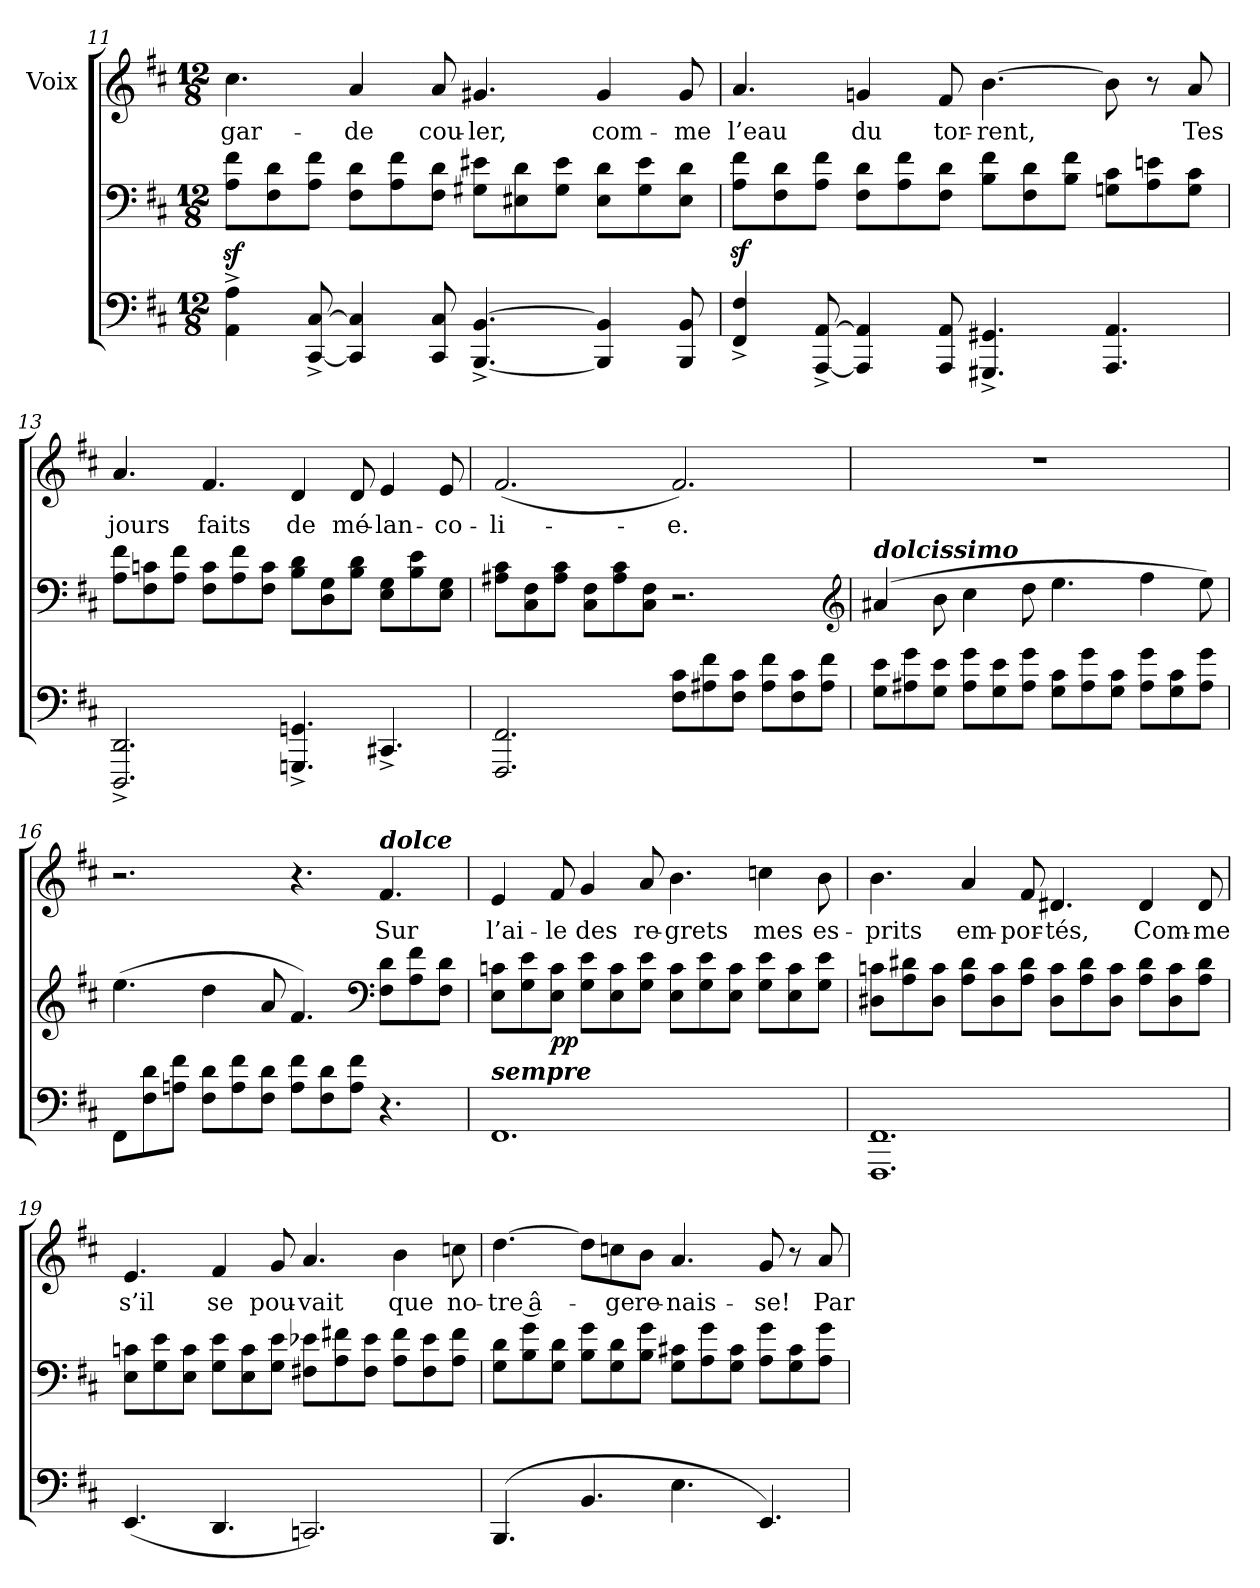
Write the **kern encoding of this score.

**kern	**kern	**dynam	**kern	**text
*part2	*part2	*part2	*part1	*part1
*staff3	*staff2	*staff2/3	*staff1	*staff1
*	*	*	*I"Voix	*
!!LO:LB:g=z
*clefF4	*clefF4	*	*clefG2	*
*k[f#c#]	*k[f#c#]	*	*k[f#c#]	*
*b:	*b:	*	*b:	*
*M12/8	*M12/8	*	*M12/8	*
=11	=11	=11	=11	=11
4AA^\ 4A^\	8Az<\ 8f#z<\L	.	4.cc#\	-gar-
.	8F#\ 8d\	.	.	.
[8CC#^/ [8C#^/	8A\ 8f#\J	.	.	.
4CC#]/ 4C#]/	8F#\ 8d\L	.	4a/	-de
.	8A\ 8f#\	.	.	.
8CC#/ 8C#/	8F#\ 8d\J	.	8a/	cou-
[4.BBB^/ [4.BB^/	8G#X\ 8e#X\L	.	4.g#X/	-ler,
.	8E#X\ 8d\	.	.	.
.	8G#\ 8e#\J	.	.	.
4BBB]/ 4BB]/	8E#\ 8d\L	.	4g#/	com-
.	8G#\ 8e#\	.	.	.
8BBB/ 8BB/	8E#\ 8d\J	.	8g#/	-me
=12	=12	=12	=12	=12
4FF#^/ 4F#^/	8Az<\ 8f#z<\L	.	4.a/	l’eau
.	8F#\ 8d\	.	.	.
[8AAA^/ [8AA^/	8A\ 8f#\J	.	.	.
4AAA]/ 4AA]/	8F#\ 8d\L	.	4gn/	du
.	8A\ 8f#\	.	.	.
8AAA/ 8AA/	8F#\ 8d\J	.	8f#/	tor-
4.GGG#X^/ 4.GG#X^/	8B\ 8f#\L	.	[4.b\	rent,
.	8F#\ 8d\	.	.	.
.	8B\ 8f#\J	.	.	.
4.AAA/ 4.AA/	8Gn\ 8c#\L	.	8b\]	.
.	8A\ 8en\	.	8r	.
.	8G\ 8c#\J	.	8a/	Tes
!!LO:PB:g=z
=13	=13	=13	=13	=13
2.DDD^/ 2.DD^/	8A\ 8f#\L	.	4.a/	jours
!	!	!LO:DY:b	!	!
.	8F#\ 8cn\	dimin.	.	.
.	8A\ 8f#\J	.	.	.
.	8F#\ 8c\L	.	4.f#/	faits
.	8A\ 8f#\	.	.	.
.	8F#\ 8c\J	.	.	.
4.GGGn^/ 4.GGn^/	8B\ 8d\L	.	4d/	de
.	8D\ 8G\	.	.	.
.	8B\ 8d\J	.	8d/	mé-
4.CC#X^/	8E\ 8G\L	.	4e/	-lan-
.	8B\ 8e\	.	.	.
.	8E\ 8G\J	.	8e/	-co-
=14	=14	=14	=14	=14
2.FFF#/ 2.FF#/	8A#X\ 8c#\L	.	(<2.f#/	-li-
.	8C#\ 8F#\	.	.	.
.	8A#\ 8c#\J	.	.	.
.	8C#\ 8F#\L	.	.	.
.	8A#\ 8c#\	.	.	.
.	8C#\ 8F#\J	.	.	.
8F#\ 8c#\L	2.r	.	2.f#/)	-e.
8A#X\ 8f#\	.	.	.	.
8F#\ 8c#\J	.	.	.	.
8A#\ 8f#\L	.	.	.	.
8F#\ 8c#\	.	.	.	.
8A#\ 8f#\J	.	.	.	.
*	*clefG2	*	*	*
=15	=15	=15	=15	=15
!	!LO:TX:a:Bi:t=dolcissimo	!	!	!
8G\ 8e\L	(>4a#X/	.	1.r	.
8A#X\ 8g\	.	.	.	.
8G\ 8e\J	8b\	.	.	.
8A#\ 8g\L	4cc#\	.	.	.
8G\ 8e\	.	.	.	.
8A#\ 8g\J	8dd\	.	.	.
8G\ 8c#\L	4.ee\	.	.	.
8A#\ 8g\	.	.	.	.
8G\ 8c#\J	.	.	.	.
8A#\ 8g\L	4ff#\	.	.	.
8G\ 8c#\	.	.	.	.
8A#\ 8g\J	8ee\)	.	.	.
!!LO:LB:g=z
=16	=16	=16	=16	=16
8FF#\L	(>4.ee\	.	2.r	.
8F#\ 8d\	.	.	.	.
8An\ 8f#\J	.	.	.	.
8F#\ 8d\L	4dd\	.	.	.
8A\ 8f#\	.	.	.	.
8F#\ 8d\J	8a/	.	.	.
8A\ 8f#\L	4.f#/)	.	4.r	.
8F#\ 8d\	.	.	.	.
8A\ 8f#\J	.	.	.	.
*	*clefF4	*	*	*
!	!	!	!LO:TX:a:Bi:t=dolce	!
4.r	8F#\ 8d\L	.	4.f#/	Sur
.	8A\ 8f#\	.	.	.
.	8F#\ 8d\J	.	.	.
=17	=17	=17	=17	=17
!LO:TX:a:Bi:t=sempre	!	!	!	!
1.FF#	8E\ 8cn\L	.	4e/	l’ai-
.	8G\ 8e\	.	.	.
!	!	!LO:DY:b	!	!
.	8E\ 8c\J	pp	8f#/	-le
.	8G\ 8e\L	.	4g/	des
.	8E\ 8c\	.	.	.
.	8G\ 8e\J	.	8a/	re-
.	8E\ 8c\L	.	4.b\	-grets
.	8G\ 8e\	.	.	.
.	8E\ 8c\J	.	.	.
.	8G\ 8e\L	.	4ccn\	mes
.	8E\ 8c\	.	.	.
.	8G\ 8e\J	.	8b\	es-
!!LO:LB:g=z
=18	=18	=18	=18	=18
1.FFF# 1.FF#	8D#X\ 8cn\L	.	4.b\	-prits
.	8A\ 8d#X\	.	.	.
.	8D#\ 8c\J	.	.	.
.	8A\ 8d#\L	.	4a/	em-
.	8D#\ 8c\	.	.	.
.	8A\ 8d#\J	.	8f#/	-por-
.	8D#\ 8c\L	.	4.d#X/	-tés,
.	8A\ 8d#\	.	.	.
.	8D#\ 8c\J	.	.	.
.	8A\ 8d#\L	.	4d#/	Com-
.	8D#\ 8c\	.	.	.
.	8A\ 8d#\J	.	8d#/	-me
=19	=19	=19	=19	=19
(<4.EE/	8E\ 8cn\L	.	4.e/	s’il
.	8G\ 8e\	.	.	.
.	8E\ 8c\J	.	.	.
4.DD/	8G\ 8e\L	.	4f#/	se
.	8E\ 8c\	.	.	.
.	8G\ 8e\J	.	8g/	pou-
2.CCn/)	8F#X\ 8e-X\L	.	4.a/	-vait
.	8A\ 8f#X\	.	.	.
.	8F#\ 8e-\J	.	.	.
.	8A\ 8f#\L	.	4b\	que
.	8F#\ 8e-\	.	.	.
.	8A\ 8f#\J	.	8ccn\	no-
!!LO:PB:g=z
=20	=20	=20	=20	=20
(>4.BBB/	8G\ 8d\L	.	[4.dd\	tre â-
.	8B\ 8g\	.	.	.
.	8G\ 8d\J	.	.	.
4.BB/	8B\ 8g\L	.	8dd\L]	.
.	8G\ 8d\	.	8ccn\	-ge
.	8B\ 8g\J	.	8b\J	re-
4.E\	8G\ 8c#X\L	.	4.a/	-nais-
.	8A\ 8g\	.	.	.
.	8G\ 8c#\J	.	.	.
4.EE/)	8A\ 8g\L	.	8g/	-se!
.	8G\ 8c#\	.	8r	.
.	8A\ 8g\J	.	8a/	Par-
=	=	=	=	=
*-	*-	*-	*-	*-
